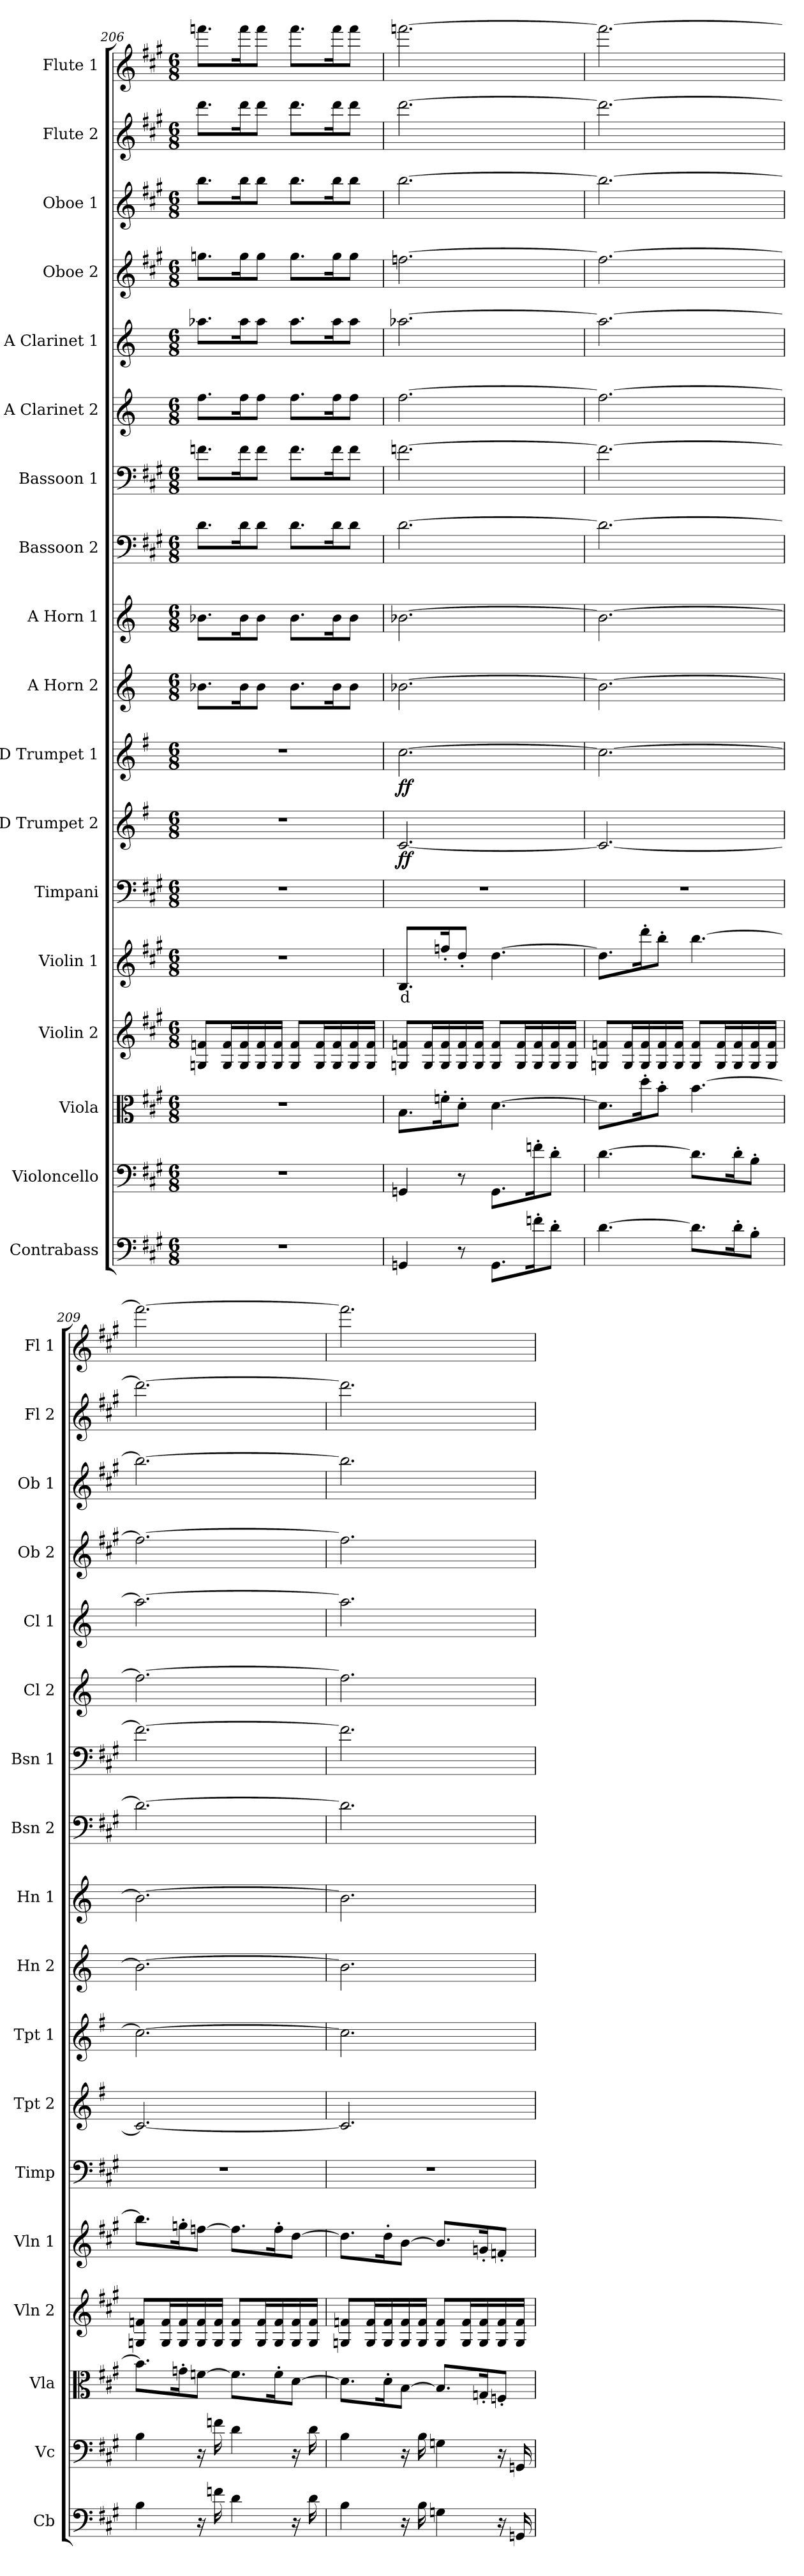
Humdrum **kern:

**kern	**kern	**kern	**kern	**kern	**text	**kern	**kern	**dynam	**kern	**dynam	**kern	**kern	**kern	**kern	**kern	**kern	**kern	**kern	**kern	**kern
*part18	*part17	*part16	*part15	*part14	*part14	*part13	*part12	*part12	*part11	*part11	*part10	*part9	*part8	*part7	*part6	*part5	*part4	*part3	*part2	*part1
*staff18	*staff17	*staff16	*staff15	*staff14	*staff14	*staff13	*staff12	*staff12	*staff11	*staff11	*staff10	*staff9	*staff8	*staff7	*staff6	*staff5	*staff4	*staff3	*staff2	*staff1
*I"Contrabass	*I"Violoncello	*I"Viola	*I"Violin 2	*I"Violin 1	*	*I"Timpani	*I"D Trumpet 2	*	*I"D Trumpet 1	*	*I"A Horn 2	*I"A Horn 1	*I"Bassoon 2	*I"Bassoon 1	*I"A Clarinet 2	*I"A Clarinet 1	*I"Oboe 2	*I"Oboe 1	*I"Flute 2	*I"Flute 1
*I'Cb	*I'Vc	*I'Vla	*I'Vln 2	*I'Vln 1	*	*I'Timp	*I'Tpt 2	*	*I'Tpt 1	*	*I'Hn 2	*I'Hn 1	*I'Bsn 2	*I'Bsn 1	*I'Cl 2	*I'Cl 1	*I'Ob 2	*I'Ob 1	*I'Fl 2	*I'Fl 1
*clefF4	*clefF4	*clefC3	*clefG2	*clefG2	*	*clefF4	*clefG2	*	*clefG2	*	*clefG2	*clefG2	*clefF4	*clefF4	*clefG2	*clefG2	*clefG2	*clefG2	*clefG2	*clefG2
*ITrd7c12	*	*	*	*	*	*	*ITrd-1c-2	*	*ITrd-1c-2	*	*ITrd2c3	*ITrd2c3	*	*	*ITrd2c3	*ITrd2c3	*	*	*	*
*k[f#c#g#]	*k[f#c#g#]	*k[f#c#g#]	*k[f#c#g#]	*k[f#c#g#]	*	*k[f#c#g#]	*k[f#c#g#]	*	*k[f#c#g#]	*	*k[f#c#g#]	*k[f#c#g#]	*k[f#c#g#]	*k[f#c#g#]	*k[f#c#g#]	*k[f#c#g#]	*k[f#c#g#]	*k[f#c#g#]	*k[f#c#g#]	*k[f#c#g#]
*M6/8	*M6/8	*M6/8	*M6/8	*M6/8	*	*M6/8	*M6/8	*	*M6/8	*	*M6/8	*M6/8	*M6/8	*M6/8	*M6/8	*M6/8	*M6/8	*M6/8	*M6/8	*M6/8
=206	=206	=206	=206	=206	=206	=206	=206	=206	=206	=206	=206	=206	=206	=206	=206	=206	=206	=206	=206	=206
2.r	2.r	2.r	8Gn/ 8fn/L	2.r	.	2.r	2.r	.	2.r	.	8.gn\L	8.gn\L	8.d\L	8.fn\L	8.dd\L	8.ffn\L	8.ggn\L	8.bb\L	8.ddd\L	8.fffn\L
.	.	.	16G/ 16f/L	.	.	.	.	.	.	.	.	.	.	.	.	.	.	.	.	.
.	.	.	16G/ 16f/	.	.	.	.	.	.	.	16g\K	16g\K	16d\K	16f\K	16dd\K	16ff\K	16gg\K	16bb\K	16ddd\K	16fff\K
.	.	.	16G/ 16f/	.	.	.	.	.	.	.	8g\J	8g\J	8d\J	8f\J	8dd\J	8ff\J	8gg\J	8bb\J	8ddd\J	8fff\J
.	.	.	16G/ 16f/JJ	.	.	.	.	.	.	.	.	.	.	.	.	.	.	.	.	.
.	.	.	8G/ 8f/L	.	.	.	.	.	.	.	8.g\L	8.g\L	8.d\L	8.f\L	8.dd\L	8.ff\L	8.gg\L	8.bb\L	8.ddd\L	8.fff\L
.	.	.	16G/ 16f/L	.	.	.	.	.	.	.	.	.	.	.	.	.	.	.	.	.
.	.	.	16G/ 16f/	.	.	.	.	.	.	.	16g\K	16g\K	16d\K	16f\K	16dd\K	16ff\K	16gg\K	16bb\K	16ddd\K	16fff\K
.	.	.	16G/ 16f/	.	.	.	.	.	.	.	8g\J	8g\J	8d\J	8f\J	8dd\J	8ff\J	8gg\J	8bb\J	8ddd\J	8fff\J
.	.	.	16G/ 16f/JJ	.	.	.	.	.	.	.	.	.	.	.	.	.	.	.	.	.
=207	=207	=207	=207	=207	=207	=207	=207	=207	=207	=207	=207	=207	=207	=207	=207	=207	=207	=207	=207	=207
!	!	!	!	!	!LO:LY:b:color=#FF0000	!	!	!LO:DY:b	!	!LO:DY:b	!	!	!	!	!	!	!	!	!	!
4GGGn/	4GGn/	8.B\L	8Gn/ 8fn/L	8.B/L	d	2.r	[2.d/	ff	[2.dd\	ff	[2.gn\	[2.gn\	[2.d\	[2.fn\	[2.dd\	[2.ffn\	[2.ffn\	[2.bb\	[2.ddd\	[2.fffn\
.	.	.	16G/ 16f/L	.	.	.	.	.	.	.	.	.	.	.	.	.	.	.	.	.
.	.	16fn'\K	16G/ 16f/	16ffn'/K	.	.	.	.	.	.	.	.	.	.	.	.	.	.	.	.
8r	8r	8d'\J	16G/ 16f/	8dd'/J	.	.	.	.	.	.	.	.	.	.	.	.	.	.	.	.
.	.	.	16G/ 16f/JJ	.	.	.	.	.	.	.	.	.	.	.	.	.	.	.	.	.
8.GGG\L	8.GG\L	[4.d\	8G/ 8f/L	[4.dd\	.	.	.	.	.	.	.	.	.	.	.	.	.	.	.	.
.	.	.	16G/ 16f/L	.	.	.	.	.	.	.	.	.	.	.	.	.	.	.	.	.
16Fn'\K	16fn'\K	.	16G/ 16f/	.	.	.	.	.	.	.	.	.	.	.	.	.	.	.	.	.
8D'\J	8d'\J	.	16G/ 16f/	.	.	.	.	.	.	.	.	.	.	.	.	.	.	.	.	.
.	.	.	16G/ 16f/JJ	.	.	.	.	.	.	.	.	.	.	.	.	.	.	.	.	.
=208	=208	=208	=208	=208	=208	=208	=208	=208	=208	=208	=208	=208	=208	=208	=208	=208	=208	=208	=208	=208
[4.D\	[4.d\	8.d\L]	8Gn/ 8fn/L	8.dd\L]	.	2.r	2.d/_	.	2.dd\_	.	2.g\_	2.g\_	2.d\_	2.f\_	2.dd\_	2.ff\_	2.ff\_	2.bb\_	2.ddd\_	2.fff\_
.	.	.	16G/ 16f/L	.	.	.	.	.	.	.	.	.	.	.	.	.	.	.	.	.
.	.	16dd'\K	16G/ 16f/	16ddd'\K	.	.	.	.	.	.	.	.	.	.	.	.	.	.	.	.
.	.	8b'\J	16G/ 16f/	8bb'\J	.	.	.	.	.	.	.	.	.	.	.	.	.	.	.	.
.	.	.	16G/ 16f/JJ	.	.	.	.	.	.	.	.	.	.	.	.	.	.	.	.	.
8.D\L]	8.d\L]	[4.b\	8G/ 8f/L	[4.bb\	.	.	.	.	.	.	.	.	.	.	.	.	.	.	.	.
.	.	.	16G/ 16f/L	.	.	.	.	.	.	.	.	.	.	.	.	.	.	.	.	.
16D'\K	16d'\K	.	16G/ 16f/	.	.	.	.	.	.	.	.	.	.	.	.	.	.	.	.	.
8BB'\J	8B'\J	.	16G/ 16f/	.	.	.	.	.	.	.	.	.	.	.	.	.	.	.	.	.
.	.	.	16G/ 16f/JJ	.	.	.	.	.	.	.	.	.	.	.	.	.	.	.	.	.
!!LO:PB:g=z
=209	=209	=209	=209	=209	=209	=209	=209	=209	=209	=209	=209	=209	=209	=209	=209	=209	=209	=209	=209	=209
4BB\	4B\	8.b\L]	8Gn/ 8fn/L	8.bb\L]	.	2.r	2.d/_	.	2.dd\_	.	2.g\_	2.g\_	2.d\_	2.f\_	2.dd\_	2.ff\_	2.ff\_	2.bb\_	2.ddd\_	2.fff\_
.	.	.	16G/ 16f/L	.	.	.	.	.	.	.	.	.	.	.	.	.	.	.	.	.
.	.	16gn'\K	16G/ 16f/	16ggn'\K	.	.	.	.	.	.	.	.	.	.	.	.	.	.	.	.
16r	16r	[8fn\J	16G/ 16f/	[8ffn\J	.	.	.	.	.	.	.	.	.	.	.	.	.	.	.	.
16Fn\	16fn\	.	16G/ 16f/JJ	.	.	.	.	.	.	.	.	.	.	.	.	.	.	.	.	.
4D\	4d\	8.f\L]	8G/ 8f/L	8.ff\L]	.	.	.	.	.	.	.	.	.	.	.	.	.	.	.	.
.	.	.	16G/ 16f/L	.	.	.	.	.	.	.	.	.	.	.	.	.	.	.	.	.
.	.	16f'\K	16G/ 16f/	16ff'\K	.	.	.	.	.	.	.	.	.	.	.	.	.	.	.	.
16r	16r	[8d\J	16G/ 16f/	[8dd\J	.	.	.	.	.	.	.	.	.	.	.	.	.	.	.	.
16D\	16d\	.	16G/ 16f/JJ	.	.	.	.	.	.	.	.	.	.	.	.	.	.	.	.	.
=210	=210	=210	=210	=210	=210	=210	=210	=210	=210	=210	=210	=210	=210	=210	=210	=210	=210	=210	=210	=210
4BB\	4B\	8.d\L]	8Gn/ 8fn/L	8.dd\L]	.	2.r	2.d/]	.	2.dd\]	.	2.g\]	2.g\]	2.d\]	2.f\]	2.dd\]	2.ff\]	2.ff\]	2.bb\]	2.ddd\]	2.fff\]
.	.	.	16G/ 16f/L	.	.	.	.	.	.	.	.	.	.	.	.	.	.	.	.	.
.	.	16d'\K	16G/ 16f/	16dd'\K	.	.	.	.	.	.	.	.	.	.	.	.	.	.	.	.
16r	16r	[8B\J	16G/ 16f/	[8b\J	.	.	.	.	.	.	.	.	.	.	.	.	.	.	.	.
16BB\	16B\	.	16G/ 16f/JJ	.	.	.	.	.	.	.	.	.	.	.	.	.	.	.	.	.
4GGn\	4Gn\	8.B/L]	8G/ 8f/L	8.b/L]	.	.	.	.	.	.	.	.	.	.	.	.	.	.	.	.
.	.	.	16G/ 16f/L	.	.	.	.	.	.	.	.	.	.	.	.	.	.	.	.	.
.	.	16Gn'/K	16G/ 16f/	16gn'/K	.	.	.	.	.	.	.	.	.	.	.	.	.	.	.	.
16r	16r	8Fn'/J	16G/ 16f/	8fn'/J	.	.	.	.	.	.	.	.	.	.	.	.	.	.	.	.
16GGGn/	16GGn/	.	16G/ 16f/JJ	.	.	.	.	.	.	.	.	.	.	.	.	.	.	.	.	.
=	=	=	=	=	=	=	=	=	=	=	=	=	=	=	=	=	=	=	=	=
*-	*-	*-	*-	*-	*-	*-	*-	*-	*-	*-	*-	*-	*-	*-	*-	*-	*-	*-	*-	*-
